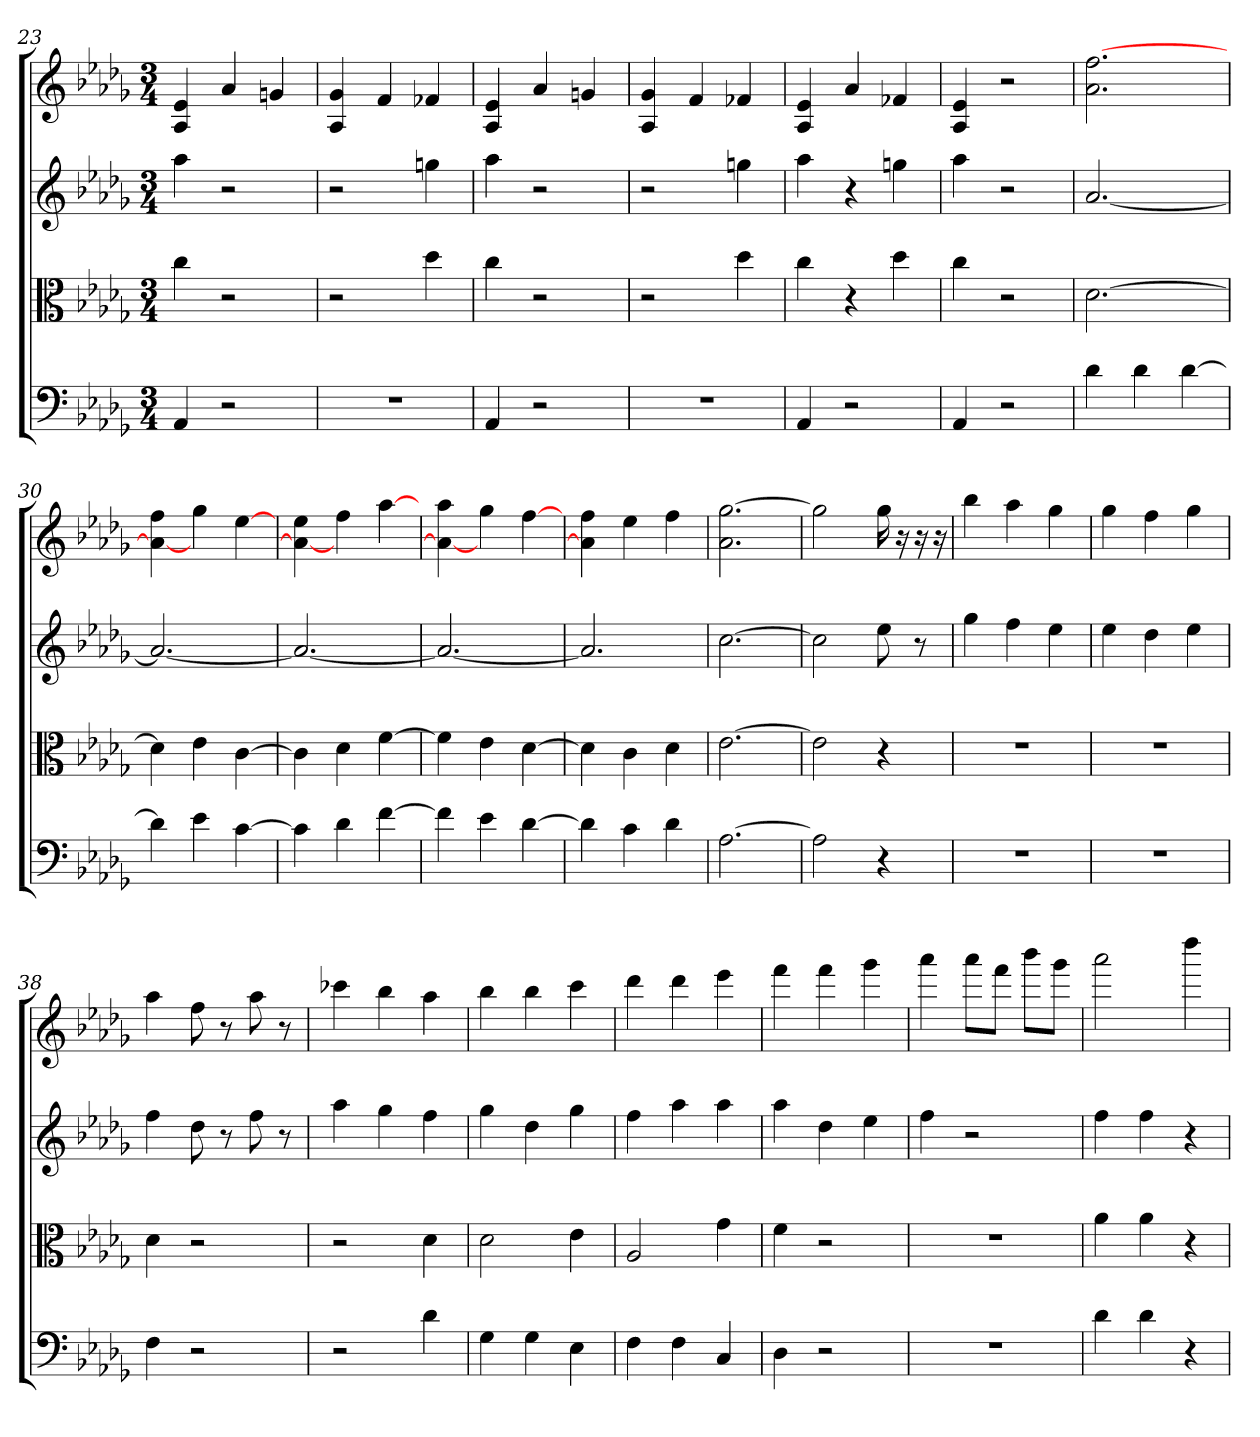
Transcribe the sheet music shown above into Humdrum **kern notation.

**kern	**kern	**kern	**kern
*part4	*part3	*part2	*part1
*staff4	*staff3	*staff2	*staff1
*clefF4	*clefC3	*clefG2	*clefG2
*k[b-e-a-d-g-]	*k[b-e-a-d-g-]	*k[b-e-a-d-g-]	*k[b-e-a-d-g-]
*D-:	*D-:	*D-:	*D-:
*M3/4	*M3/4	*M3/4	*M3/4
=23	=23	=23	=23
4AA-	4cc	4aa-	4A- 4e-
2r	2r	2r	4a-
.	.	.	4gn
=24	=24	=24	=24
2.r	2r	2r	4A- 4g-
.	.	.	4f
.	4dd-	4ggn	4f-X
=25	=25	=25	=25
4AA-	4cc	4aa-	4A- 4e-
2r	2r	2r	4a-
.	.	.	4gn
=26	=26	=26	=26
2.r	2r	2r	4A- 4g-
.	.	.	4f
.	4dd-	4ggn	4f-X
=27	=27	=27	=27
4AA-	4cc	4aa-	4A- 4e-
2r	4r	4r	4a-
.	4dd-	4ggn	4f-X
=28	=28	=28	=28
4AA-	4cc	4aa-	4A- 4e-
2r	2r	2r	2r
=29	=29	=29	=29
4d-	[2.d-	[2.a-	2.a- [2.ff
4d-	.	.	.
[4d-	.	.	.
=30	=30	=30	=30
4d-]	4d-]	2.a-_	4a-_ 4ff
4e-	4e-	.	4gg-
[4c	[4c	.	[4ee-
=31	=31	=31	=31
4c]	4c]	2.a-_	4a-_ 4ee-
4d-	4d-	.	4ff
[4f	[4f	.	[4aa-
=32	=32	=32	=32
4f]	4f]	2.a-_	4a-_ 4aa-
4e-	4e-	.	4gg-
[4d-	[4d-	.	[4ff
=33	=33	=33	=33
4d-]	4d-]	2.a-]	4a-] 4ff
4c	4c	.	4ee-
4d-	4d-	.	4ff
=34	=34	=34	=34
[2.A-	[2.e-	[2.cc	2.a- [2.gg-
=35	=35	=35	=35
2A-]	2e-]	2cc]	2gg-]
4r	4r	8ee-	16gg-
.	.	.	16r
.	.	8r	16r
.	.	.	16r
=36	=36	=36	=36
2.r	2.r	4gg-	4bb-
.	.	4ff	4aa-
.	.	4ee-	4gg-
=37	=37	=37	=37
2.r	2.r	4ee-	4gg-
.	.	4dd-	4ff
.	.	4ee-	4gg-
=38	=38	=38	=38
4F	4d-	4ff	4aa-
2r	2r	8dd-	8ff
.	.	8r	8r
.	.	8ff	8aa-
.	.	8r	8r
=39	=39	=39	=39
2r	2r	4aa-	4ccc-X
.	.	4gg-	4bb-
4d-	4d-	4ff	4aa-
=40	=40	=40	=40
4G-	2d-	4gg-	4bb-
4G-	.	4dd-	4bb-
4E-	4e-	4gg-	4ccc
=41	=41	=41	=41
4F	2A-	4ff	4ddd-
4F	.	4aa-	4ddd-
4C	4g-	4aa-	4eee-
=42	=42	=42	=42
4D-	4f	4aa-	4fff
2r	2r	4dd-	4fff
.	.	4ee-	4ggg-
=43	=43	=43	=43
2.r	2.r	4ff	4aaa-
.	.	2r	8aaa-\L
.	.	.	8fff\J
.	.	.	8bbb-\L
.	.	.	8ggg-\J
=44	=44	=44	=44
4d-	4a-	4ff	2aaa-
4d-	4a-	4ff	.
4r	4r	4r	4dddd-
=	=	=	=
*-	*-	*-	*-
